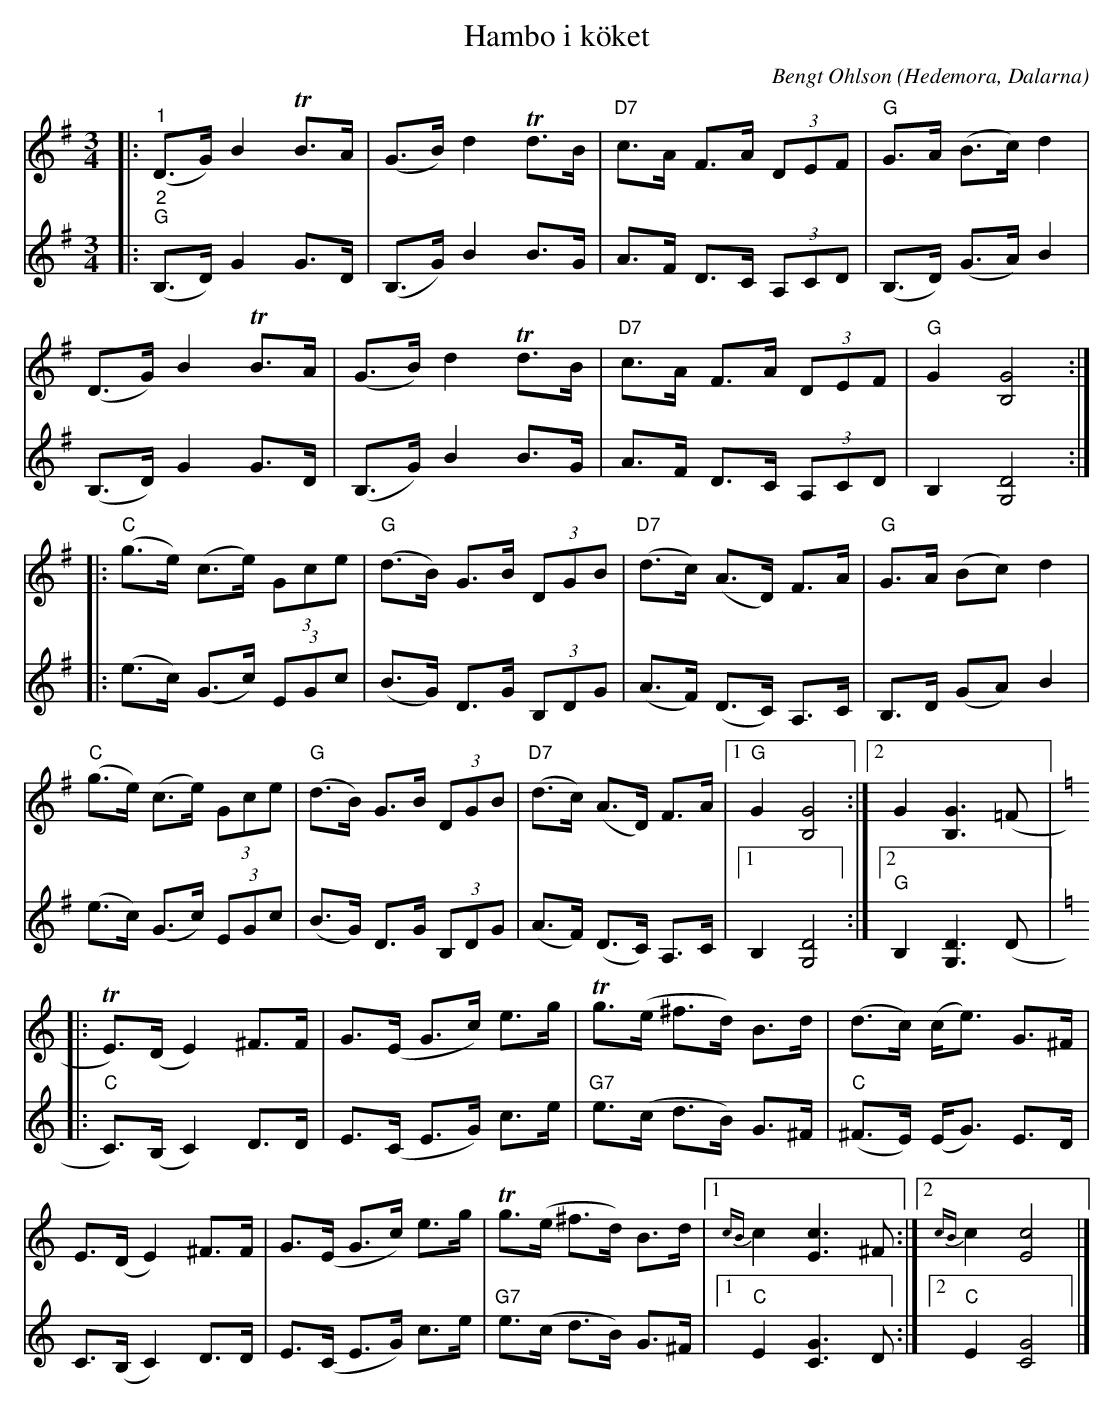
X:1
T:Hambo i köket
C:Bengt Ohlson
O:Hedemora, Dalarna
L:1/8
M:3/4
K:G
V:1
|:"^1" (D>G) B2T B>A | (G>B) d2T d>B |"D7" c>A F>A (3DEF |"G" G>A (B>c) d2 |
(D>G) B2T B>A | (G>B) d2T d>B |"D7" c>A F>A (3DEF |"G" G2 [B,G]4 ::
"C" (g>e) (c>e) (3Gce |"G" (d>B) G>B (3DGB |"D7" (d>c) (A>D) F>A |"G" G>A (Bc) d2 |
"C" (g>e) (c>e) (3Gce |"G" (d>B) G>B (3DGB |"D7" (d>c) (A>D) F>A |1"G" G2 [B,G]4 :|2 G2 [B,G]3 (=F |:
[K:C]T E>)(D E2) ^F>F | G>(E G>c) e>g |T g>(e ^f>d) B>d | (d>c) (c<e) G>^F |
E>(D E2) ^F>F | G>(E G>c) e>g |T g>(e ^f>d) B>d |1{cB} c2 [Ec]3 ^F :|2 {cB} c2 [Ec]4 |]
V:2
|:"^2""G" (B,>D) G2 G>D | (B,>G) B2 B>G | A>F D>C (3A,CD | (B,>D) (G>A) B2 |
(B,>D) G2 G>D | (B,>G) B2 B>G | A>F D>C (3A,CD | B,2 [G,D]4 ::
(e>c) (G>c) (3EGc | (B>G) D>G (3B,DG | (A>F) (D>C) A,>C | B,>D (GA) B2 |
(e>c) (G>c) (3EGc | (B>G) D>G (3B,DG | (A>F) (D>C) A,>C |1 B,2 [G,D]4 :|2"G" B,2 [G,D]3 (D |:
[K:C]"C" C>)(B, C2) D>D | E>(C E>G) c>e | "G7" e>(c d>B) G>^F |"C" (^F>E) (E<G) E>D |
C>(B, C2) D>D | E>(C E>G) c>e | "G7" e>(c d>B) G>^F |1"C" E2 [CG]3 D :|2"C" E2 [CG]4 |]
